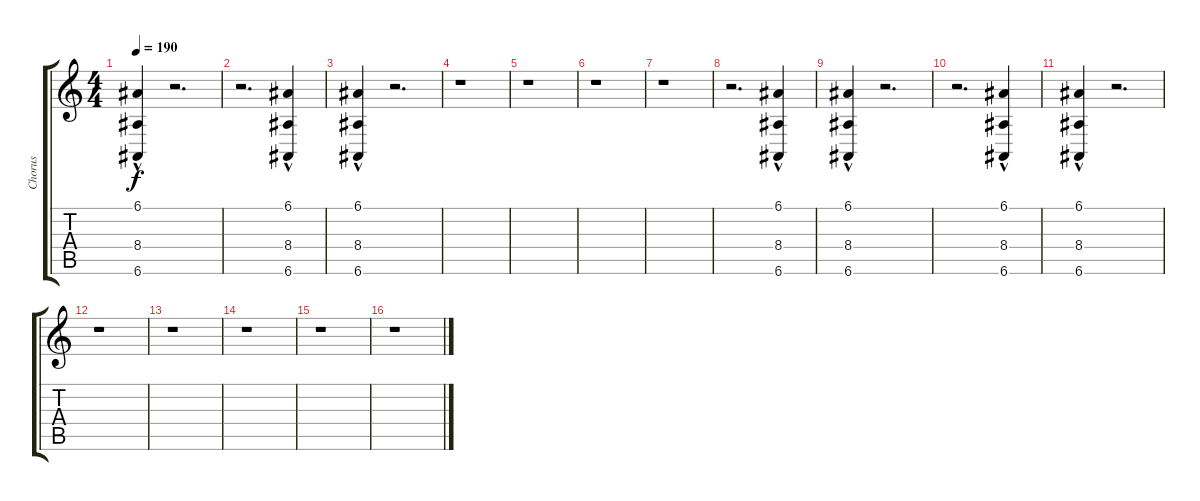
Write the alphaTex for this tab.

\track ("Chorus" "Chorus") {instrument clavinet}
\staff {score tabs}
\tuning (E4 B3 G3 D3 A2 E2) {hide}
\ts (4 4)
\tempo 190
\clef g2
\ks c
(6.1{hac} 8.4 6.6).4{dy f} r.2{d} |
r.2{d} (6.1{hac} 8.4 6.6).4 |
(6.1{hac} 8.4 6.6).4 r.2{d} |
r.1 |
r.1 |
r.1 |
r.1 |
r.2{d} (6.1{hac} 8.4 6.6).4 |
(6.1{hac} 8.4 6.6).4 r.2{d} |
r.2{d} (6.1{hac} 8.4 6.6).4 |
(6.1{hac} 8.4 6.6).4 r.2{d} |
r.1 |
r.1 |
r.1 |
r.1 |
r.1
